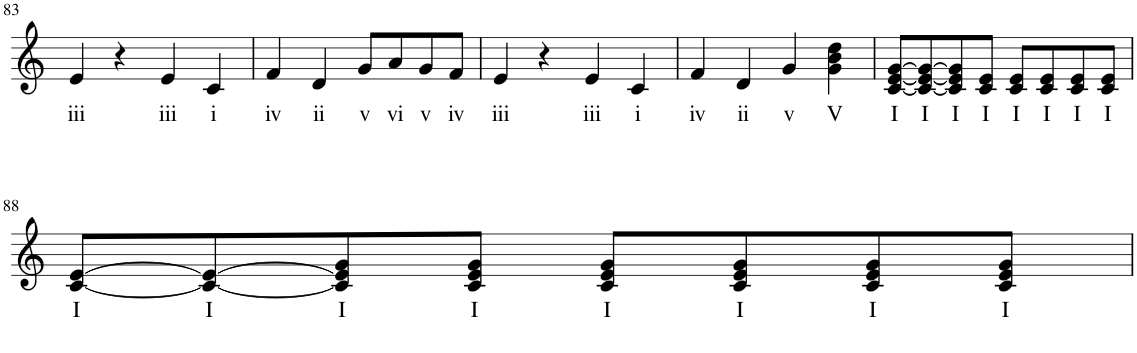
**kern	**text
*part1	*part1
*staff1	*staff1
*I"Piano	*
*I'Pno	*
!!LO:PB:g=z
*clefG2	*
*k[]	*
*M2/2	*
*met(c|)	*
=83	=83
!	!LO:LY:b
4e/	iii
4r	.
!	!LO:LY:b
4e/	iii
!	!LO:LY:b
4c/	i
=84	=84
!	!LO:LY:b
4f/	iv
!	!LO:LY:b
4d/	ii
!	!LO:LY:b
8g/L	v
!	!LO:LY:b
8a/	vi
!	!LO:LY:b
8g/	v
!	!LO:LY:b
8f/J	iv
=85	=85
!	!LO:LY:b
4e/	iii
4r	.
!	!LO:LY:b
4e/	iii
!	!LO:LY:b
4c/	i
=86	=86
!	!LO:LY:b
4f/	iv
!	!LO:LY:b
4d/	ii
!	!LO:LY:b
4g/	v
!	!LO:LY:b
4g\ 4b\ 4dd\	V
=87	=87
!	!LO:LY:b
[8c/ [8e/ [8g/L	I
!	!LO:LY:b
8c/_ 8e/_ 8g/_	I
!	!LO:LY:b
8c/] 8e/] 8g/]	I
!	!LO:LY:b
8c/ 8e/J	I
!	!LO:LY:b
8c/ 8e/L	I
!	!LO:LY:b
8c/ 8e/	I
!	!LO:LY:b
8c/ 8e/	I
!	!LO:LY:b
8c/ 8e/J	I
!!LO:LB:g=z
=88	=88
!	!LO:LY:b
[8c/ [8e/L	I
!	!LO:LY:b
8c/_ 8e/_	I
!	!LO:LY:b
8c/] 8e/] 8g/	I
!	!LO:LY:b
8c/ 8e/ 8g/J	I
!	!LO:LY:b
8c/ 8e/ 8g/L	I
!	!LO:LY:b
8c/ 8e/ 8g/	I
!	!LO:LY:b
8c/ 8e/ 8g/	I
!	!LO:LY:b
8c/ 8e/ 8g/J	I
=	=
*-	*-
